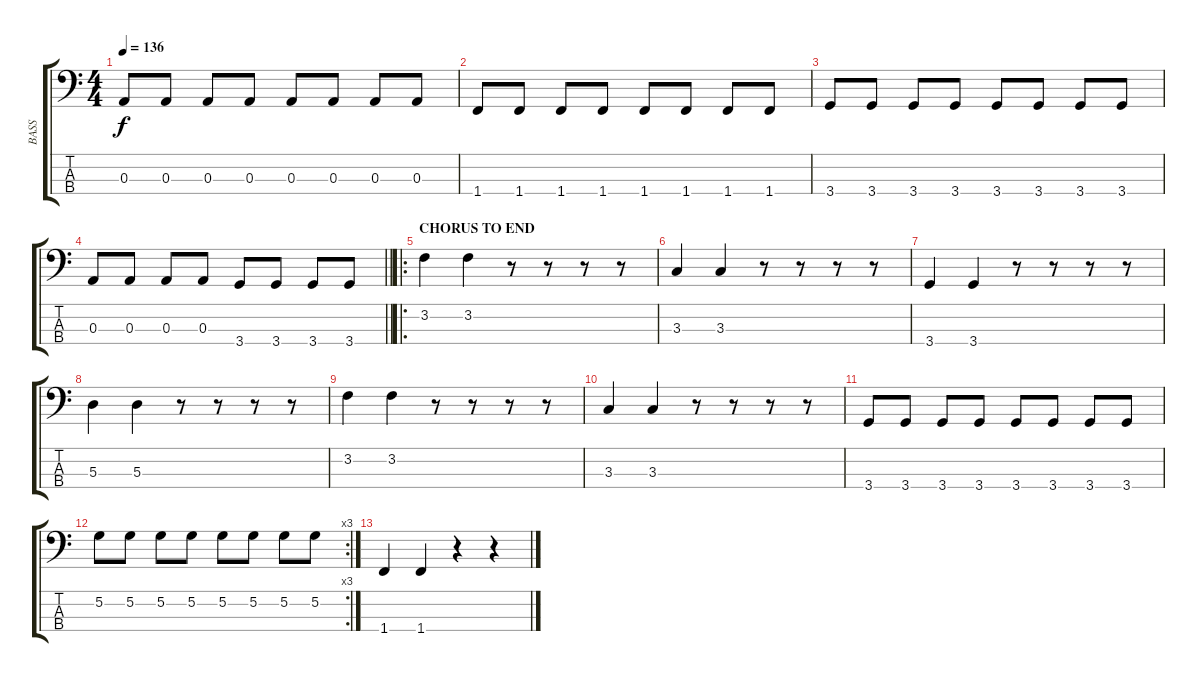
\track ("BASS" "BASS") {instrument electricbasspick}
\staff {score tabs}
\tuning (G2 D2 A1 E1) {hide}
\ts (4 4)
\tempo 136
\clef f4
\ks c
0.3.8{dy f} 0.3.8 0.3.8 0.3.8 0.3.8 0.3.8 0.3.8 0.3.8 |
1.4.8 1.4.8 1.4.8 1.4.8 1.4.8 1.4.8 1.4.8 1.4.8 |
3.4.8 3.4.8 3.4.8 3.4.8 3.4.8 3.4.8 3.4.8 3.4.8 |
\barLineRight lightlight
0.3.8 0.3.8 0.3.8 0.3.8 3.4.8 3.4.8 3.4.8 3.4.8 |
\ro
\section ("" "CHORUS TO END")
3.2.4 3.2.4 r.8 r.8 r.8 r.8 |
3.3.4 3.3.4 r.8 r.8 r.8 r.8 |
3.4.4 3.4.4 r.8 r.8 r.8 r.8 |
5.3.4 5.3.4 r.8 r.8 r.8 r.8 |
3.2.4 3.2.4 r.8 r.8 r.8 r.8 |
3.3.4 3.3.4 r.8 r.8 r.8 r.8 |
3.4.8 3.4.8 3.4.8 3.4.8 3.4.8 3.4.8 3.4.8 3.4.8 |
\rc 3
5.2.8 5.2.8 5.2.8 5.2.8 5.2.8 5.2.8 5.2.8 5.2.8 |
1.4.4 1.4.4 r.4 r.4
